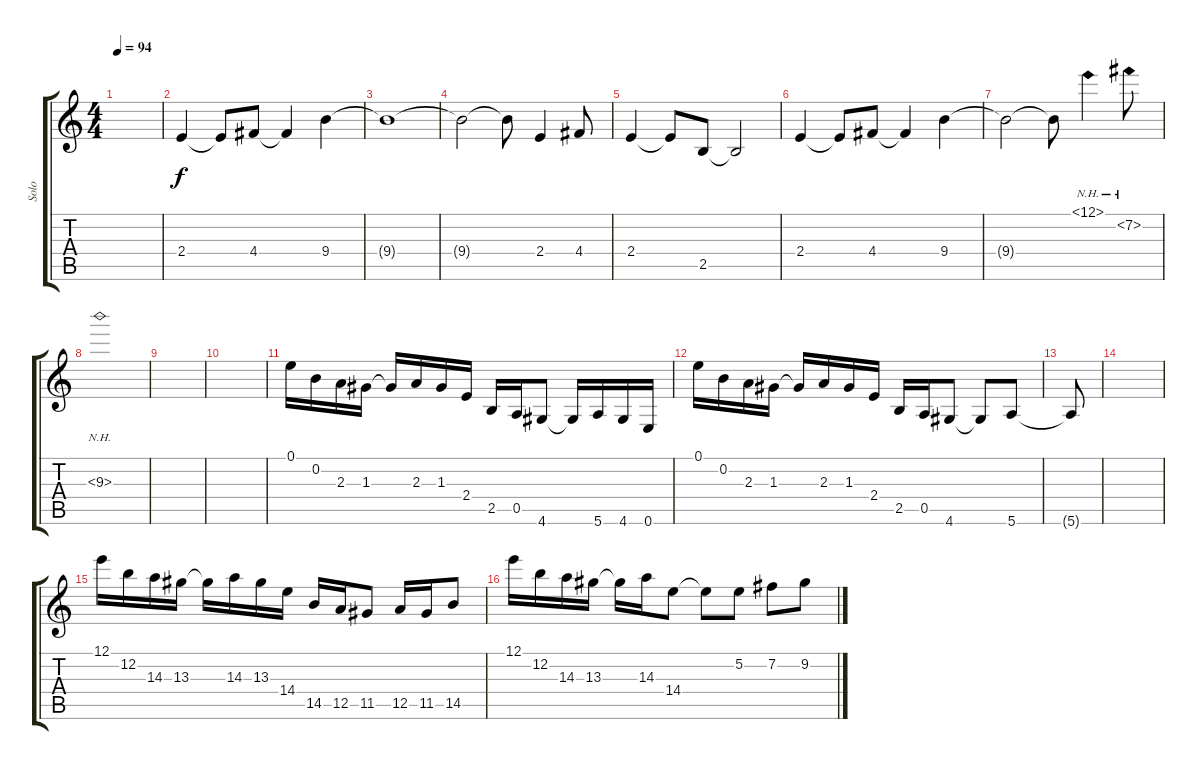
\track ("Solo" "Solo") {instrument distortionguitar}
\staff {score tabs}
\tuning (E4 B3 G3 D3 A2 E2) {hide}
\ts (4 4)
\tempo 94
\clef g2
\ks c
|
2.4.4 2.4{t}.8 4.4.8 4.4{t}.4 9.4.4 |
9.4{t}.1 |
9.4{t}.2 9.4{t}.8 2.4.4 4.4.8 |
2.4.4 2.4{t}.8 2.5.8 2.5{t}.2 |
2.4.4 2.4{t}.8 4.4.8 4.4{t}.4 9.4.4 |
9.4{t}.2 9.4{t}.8 12.1{nh}.4 7.2{nh}.8 |
9.3{nh}.1{volume 4} |
|
|
0.1.16 0.2.16 2.3.16 1.3.16 1.3{t}.16 2.3.16 1.3.16 2.4.16 2.5.16 0.5.16 4.6.8 4.6{t}.16 5.6.16 4.6.16 0.6.16 |
0.1.16 0.2.16 2.3.16 1.3.16 1.3{t}.16 2.3.16 1.3.16 2.4.16 2.5.16 0.5.16 4.6.8 4.6{t}.8 5.6.8 |
5.6{t}.8 |
|
12.1.16 12.2.16 14.3.16 13.3.16 13.3{t}.16 14.3.16 13.3.16 14.4.16 14.5.16 12.5.16 11.5.8 12.5.16 11.5.16 14.5.8 |
12.1.16 12.2.16 14.3.16 13.3.16 13.3{t}.16 14.3.16 14.4.8 14.4{t}.8 5.2.8 7.2.8 9.2.8
